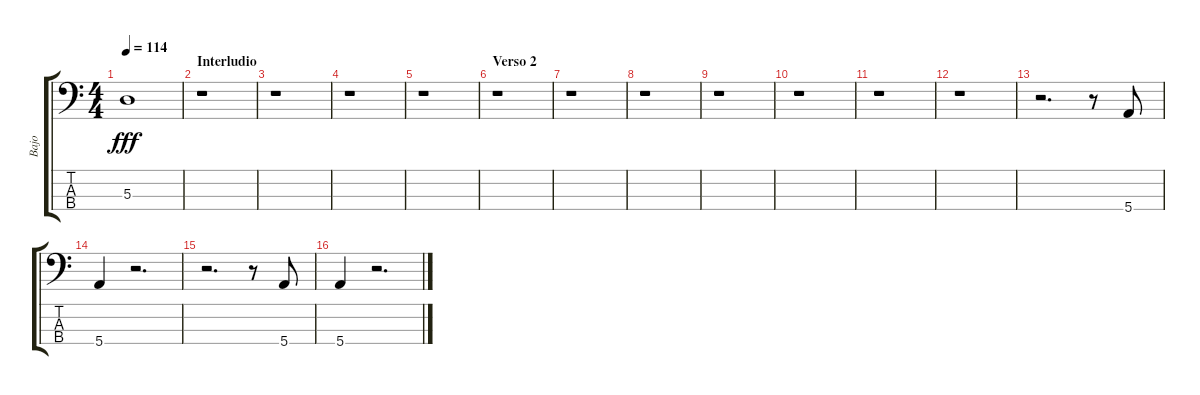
\track ("Bajo" "Bajo") {instrument electricbassfinger}
\staff {score tabs}
\tuning (G2 D2 A1 E1) {hide}
\ts (4 4)
\tempo 114
\clef f4
\ks c
5.3.1{dy fff volume 13} |
\section ("" "Interludio")
r.1 |
r.1 |
r.1 |
r.1 |
\section ("" "Verso 2")
r.1 |
r.1 |
r.1 |
r.1 |
r.1 |
r.1 |
r.1 |
r.2{d} r.8 5.4.8{volume 16 instrument timpani} |
5.4.4 r.2{d} |
r.2{d} r.8 5.4.8{volume 16 instrument timpani} |
5.4.4 r.2{d}
